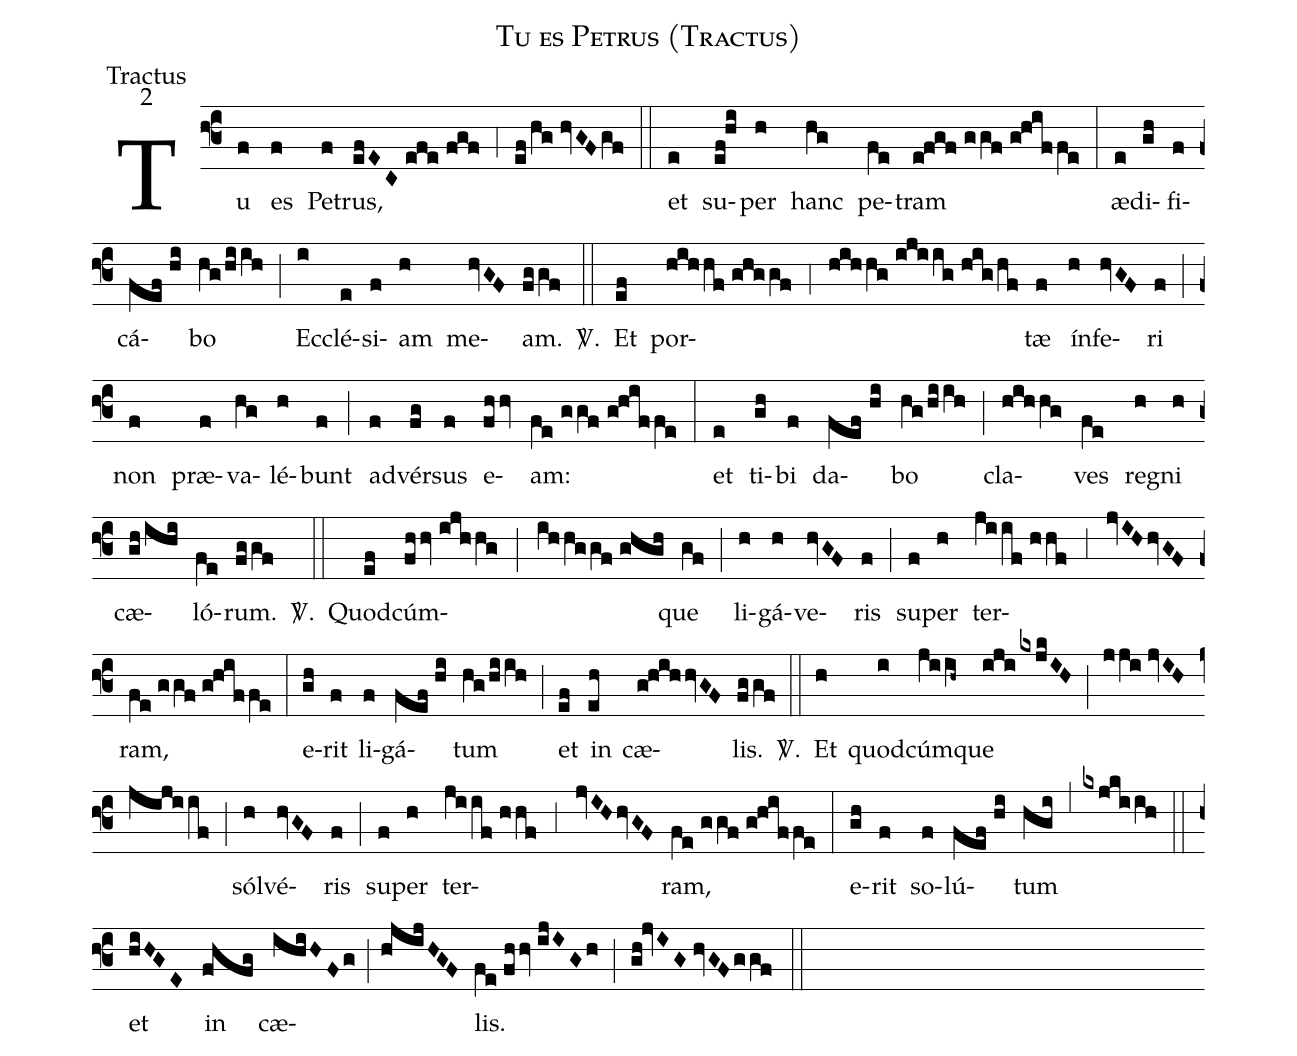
name:Tu es Petrus (Tractus);
office-part:Tractus;
mode:2;
%%
(f3) Tu(f) es(f) Pe(f)trus,(efEC//efe//fgf) (;4) (ef/hg//hvGF/gf) (::) et(e) su(ef!hi)per(h) hanc(hg) pe(fe)tram(e!fgf//ggf//g!hiffe) (:) æ(e)di(gh)fi(f)cá(fef//hi)bo(hg/hiih) (;) Ec(i)clé(e)si(f)am(h) me(hvGF)am.(fggf) <sp>V/</sp>.(::) Et(ef) por(hihhf//ghggf;4hihhg//ijiig//hig/hf)tæ(f) ín(h)fe(hvGF)ri(f) (;) non(f) præ(f)va(hg)lé(h)bunt(f) (;) ad(f)vér(fg)sus(f) e(fhhv)am:(fe//ggf//g!hiffe) (:) et(e) ti(gh)bi(f) da(fef//hi)bo(hg/hiih) (;) cla(hihhg)ves(fe) re(h)gni(h) cæ(gh/ihi)ló(fe)rum.(fggf) <sp>V/</sp>.(::) Quod(ef)cúm(fhhv//ijhhg;ihhggf//ghgh)que(gf) (;) li(h)gá(h)ve(hvGF)ris(f) (;) su(f)per(h) ter(jiif//hhf;3jvIH/hvGF)ram,(fe//ggf//g!hiffe) (:) e(gh)rit(f) li(f)gá(fef//hi)tum(hg/hiih) (;) et(ef) in(eh) cæ(g!hihhvGF)lis.(fggf) <sp>V/</sp>.(::) Et(h) quod(i)cúm(jiih~)que(iji/kxjkIH) (;) (jji//jvIH//jijiif) (;) sól(h)vé(hvGF)ris(f) (;) su(f)per(h) ter(jiif//hhf;3jvIH/hvGF)ram,(fe//ggf//g!hiffe) (:) e(gh)rit(f) so(f)lú(fef//hi)tum(hgi) (;5) (kxjkiih) (::) et(hiHGE) in(fhfg) cæ(ihiHFg;hjijHGF)lis.(fe//fhhv//ijIGh) (;) (gh!jvIG//hvGF/ggf) (::)
